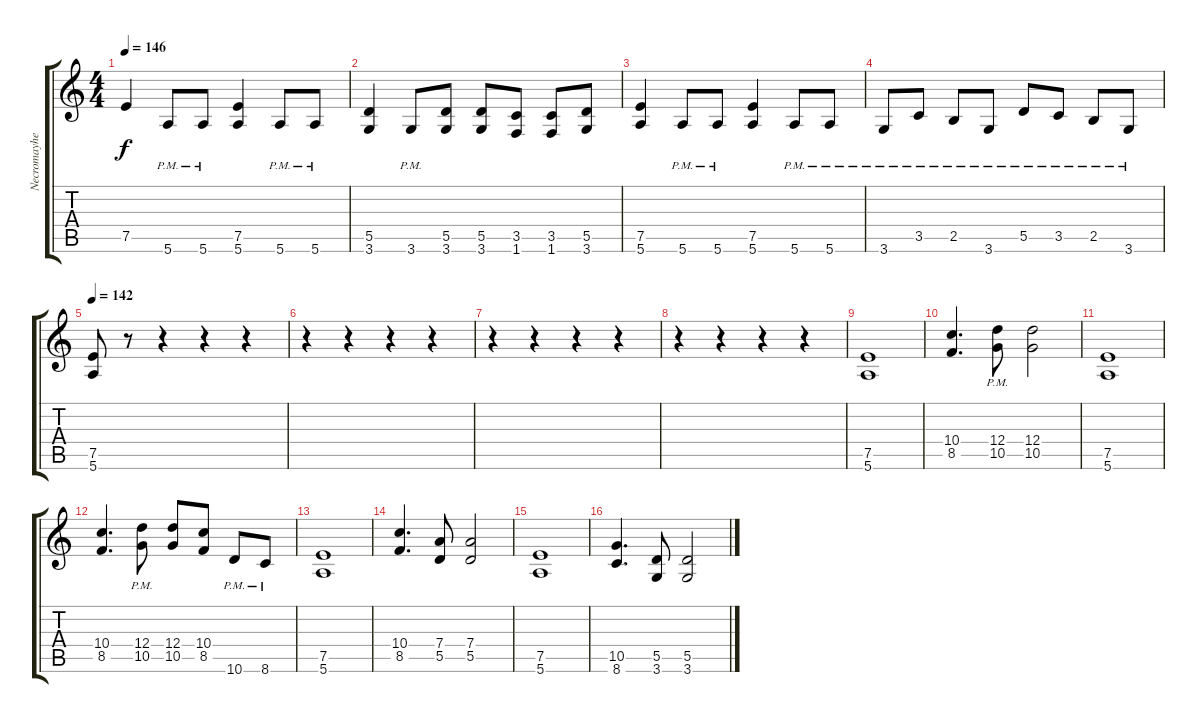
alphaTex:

\track ("Necromayhem" "Necromayhe") {instrument distortionguitar}
\staff {score tabs}
\tuning (E4 B3 G3 D3 A2 E2) {hide}
\ts (4 4)
\tempo 146
\clef g2
\ks c
7.5.4{dy f volume 5} 5.6{pm}.8 5.6{pm}.8 (7.5 5.6).4 5.6{pm}.8 5.6{pm}.8 |
(5.5 3.6).4 3.6{pm}.8 (5.5 3.6).8 (5.5 3.6).8 (3.5 1.6).8 (3.5 1.6).8 (5.5 3.6).8 |
(7.5 5.6).4 5.6{pm}.8 5.6{pm}.8 (7.5 5.6).4 5.6{pm}.8 5.6{pm}.8 |
3.6{pm}.8 3.5{pm}.8 2.5{pm}.8 3.6{pm}.8 5.5{pm}.8 3.5{pm}.8 2.5{pm}.8 3.6{pm}.8 |
\tempo 142
(7.5 5.6).8 r.8 r.4 r.4 r.4 |
r.4 r.4 r.4 r.4 |
r.4 r.4 r.4 r.4 |
r.4 r.4 r.4 r.4 |
(7.5 5.6).1{volume 13} |
(10.4 8.5).4{d} (12.4 10.5{pm}).8 (12.4 10.5).2 |
(7.5 5.6).1 |
(10.4 8.5).4{d} (12.4 10.5{pm}).8 (12.4 10.5).8 (10.4 8.5).8 10.6{pm}.8 8.6{pm}.8 |
(7.5 5.6).1 |
(10.4 8.5).4{d} (7.4 5.5).8 (7.4 5.5).2 |
(7.5 5.6).1 |
(10.5 8.6).4{d} (5.5 3.6).8 (5.5 3.6).2
